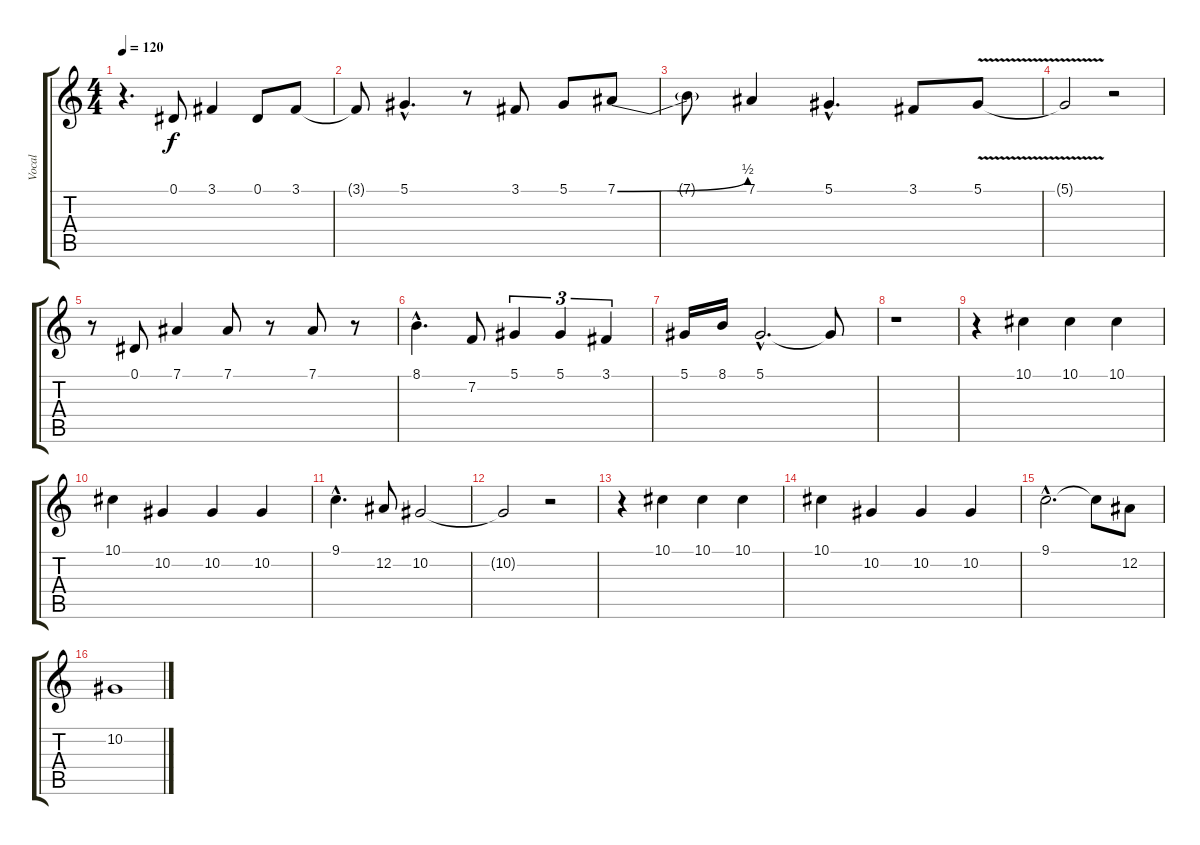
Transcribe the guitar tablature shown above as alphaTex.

\track ("Vocal" "Vocal") {instrument frenchhorn}
\staff {score tabs}
\tuning (Eb4 Bb3 Gb3 Db3 Ab2 Eb2) {hide}
\ts (4 4)
\tempo 120
\clef g2
\ks c
r.4{d dy f} 0.1.8 3.1.4 0.1.8 3.1.8 |
3.1{t}.8 5.1{hac}.4{d} r.8 3.1.8 5.1.8 7.1{be (bend 0 0 60 2)}.8 |
7.1{t}.8 7.1.4 5.1{hac}.4{d} 3.1.8 5.1{v}.8 |
5.1{t}.2 r.2 |
r.8 0.1.8 7.1.4 7.1.8 r.8 7.1.8 r.8 |
8.1{hac}.4{d} 7.2.8 5.1.4{tu (3 2)} 5.1.4{tu (3 2)} 3.1.4{tu (3 2)} |
5.1.16 8.1.16 5.1{hac}.2{d} 5.1{t}.8 |
r.1 |
r.4 10.1.4 10.1.4 10.1.4 |
10.1.4 10.2.4 10.2.4 10.2.4 |
9.1{hac}.4{d} 12.2.8 10.2.2 |
10.2{t}.2 r.2 |
r.4 10.1.4 10.1.4 10.1.4 |
10.1.4 10.2.4 10.2.4 10.2.4 |
9.1{hac}.2{d} 9.1{t}.8 12.2.8 |
10.2.1
